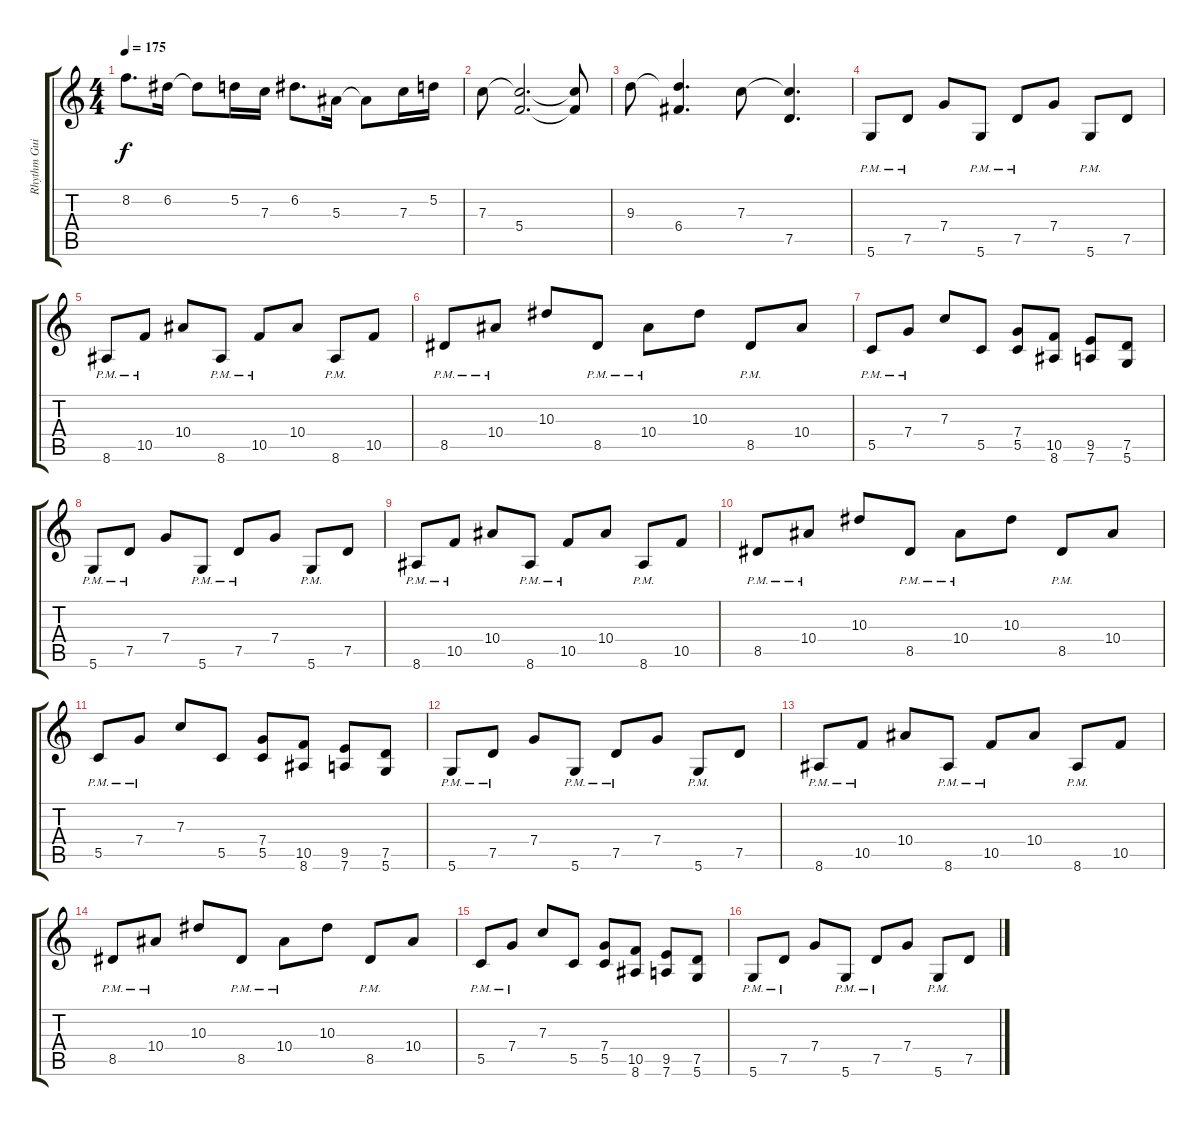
\track ("Rhythm Guitar" "Rhythm Gui") {instrument distortionguitar}
\staff {score tabs}
\tuning (D4 A3 F3 C3 G2 D2) {hide}
\ts (4 4)
\tempo 175
\clef g2
\ks c
8.2.8{d dy f} 6.2.16 6.2{t}.8 5.2.16 7.3.16 6.2.8{d} 5.3.16 5.3{t}.8 7.3.16 5.2.16 |
7.3.8 (7.3{t} 5.4).2{d} (7.3{t} 5.4{t}).8 |
9.3.8 (9.3{t} 6.4).4{d} 7.3.8 (7.3{t} 7.5).4{d} |
5.6{pm}.8 7.5{pm}.8 7.4.8 5.6{pm}.8 7.5{pm}.8 7.4.8 5.6{pm}.8 7.5.8 |
8.6{pm}.8 10.5{pm}.8 10.4.8 8.6{pm}.8 10.5{pm}.8 10.4.8 8.6{pm}.8 10.5.8 |
8.5{pm}.8 10.4{pm}.8 10.3.8 8.5{pm}.8 10.4{pm}.8 10.3.8 8.5{pm}.8 10.4.8 |
5.5{pm}.8 7.4{pm}.8 7.3.8 5.5.8 (7.4 5.5).8 (10.5 8.6).8 (9.5 7.6).8 (7.5 5.6).8 |
5.6{pm}.8 7.5{pm}.8 7.4.8 5.6{pm}.8 7.5{pm}.8 7.4.8 5.6{pm}.8 7.5.8 |
8.6{pm}.8 10.5{pm}.8 10.4.8 8.6{pm}.8 10.5{pm}.8 10.4.8 8.6{pm}.8 10.5.8 |
8.5{pm}.8 10.4{pm}.8 10.3.8 8.5{pm}.8 10.4{pm}.8 10.3.8 8.5{pm}.8 10.4.8 |
5.5{pm}.8 7.4{pm}.8 7.3.8 5.5.8 (7.4 5.5).8 (10.5 8.6).8 (9.5 7.6).8 (7.5 5.6).8 |
5.6{pm}.8 7.5{pm}.8 7.4.8 5.6{pm}.8 7.5{pm}.8 7.4.8 5.6{pm}.8 7.5.8 |
8.6{pm}.8 10.5{pm}.8 10.4.8 8.6{pm}.8 10.5{pm}.8 10.4.8 8.6{pm}.8 10.5.8 |
8.5{pm}.8 10.4{pm}.8 10.3.8 8.5{pm}.8 10.4{pm}.8 10.3.8 8.5{pm}.8 10.4.8 |
5.5{pm}.8 7.4{pm}.8 7.3.8 5.5.8 (7.4 5.5).8 (10.5 8.6).8 (9.5 7.6).8 (7.5 5.6).8 |
5.6{pm}.8 7.5{pm}.8 7.4.8 5.6{pm}.8 7.5{pm}.8 7.4.8 5.6{pm}.8 7.5.8
